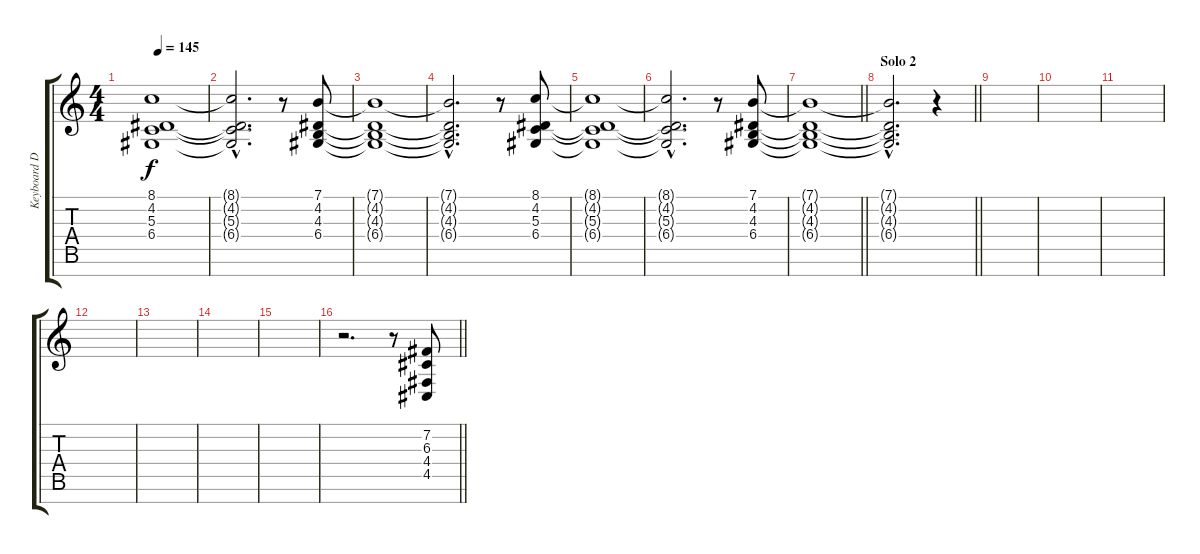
\track ("Keyboard Dub" "Keyboard D") {instrument stringensemble2}
\staff {score tabs}
\tuning (E4 B3 G3 D3 A2 E2 B1) {hide}
\ts (4 4)
\tempo 145
\clef g2
\ks c
(8.1{t} 4.2{t} 5.3{t} 6.4{t}).1{dy f} |
(8.1{hac t} 4.2{hac t} 5.3{hac t} 6.4{hac t}).2{d} r.8 (7.1 4.2 4.3 6.4).8 |
(7.1{t} 4.2{t} 4.3{t} 6.4{t}).1 |
(7.1{hac t} 4.2{hac t} 4.3{hac t} 6.4{hac t}).2{d} r.8 (8.1 4.2 5.3 6.4).8 |
(8.1{t} 4.2{t} 5.3{t} 6.4{t}).1 |
(8.1{hac t} 4.2{hac t} 5.3{hac t} 6.4{hac t}).2{d} r.8 (7.1 4.2 4.3 6.4).8 |
\barLineRight lightlight
(7.1{t} 4.2{t} 4.3{t} 6.4{t}).1 |
\section ("" "Solo 2")
\barLineRight lightlight
(7.1{hac t} 4.2{hac t} 4.3{hac t} 6.4{hac t}).2{d} r.4 |
|
|
|
|
|
|
|
\barLineRight lightlight
r.2{d} r.8 (7.2 6.3 4.4 4.5).8
